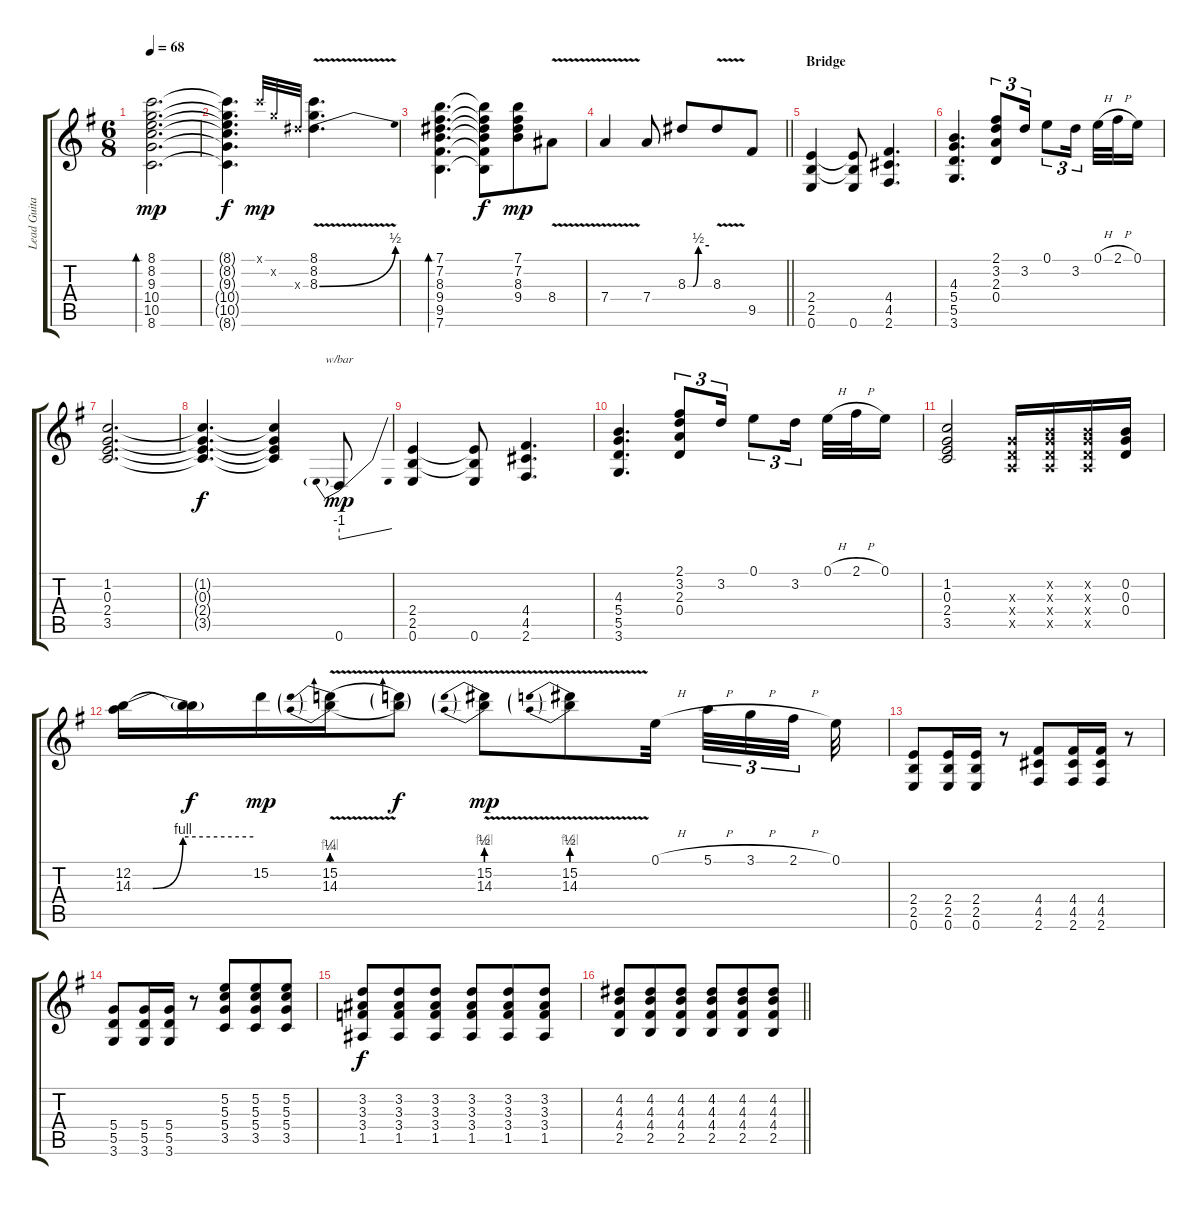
\track ("Lead Guitar (Rune Kjeldsen)" "Lead Guita") {instrument distortionguitar}
\staff {score tabs}
\tuning (E4 B3 G3 D3 A2 E2) {hide}
\ts (6 8)
\tempo 68
\clef g2
\ks eminor
(8.1 8.2 9.3 10.4 10.5 8.6).2{d bd 120 dy mp} |
(8.1{t} 8.2{t} 9.3{t} 10.4{t} 10.5{t} 8.6{t}).4{d dy f} 8.1{x}.32{gr onbeat dy mp} 8.2{x}.32{gr onbeat} 8.3{x}.32{gr onbeat} (8.1{v} 8.2{v} 8.3{be (bend 0 0 60 2) v}).4{d} |
(7.1 7.2 8.3 9.4 9.5 7.6).4{d bd 120} (7.1{t} 7.2{t} 8.3{t} 9.4{t} 9.5{t} 7.6{t}).8{dy f} (7.1 7.2 8.3 9.4).8{dy mp} 8.4{v}.8 |
\barLineRight lightlight
7.4{v}.4 7.4.8 8.3{be (custom 0 0 15 0 30 2 60 2)}.8 8.3{v}.8 9.5.8 |
\section ("" "Bridge")
(2.4 2.5 0.6).4 (2.4{t} 2.5{t} 0.6).8 (4.4 4.5 2.6).4{d} |
(4.3 5.4 5.5 3.6).4{d} (2.1 3.2 2.3 0.4).8{tu (3 2)} 3.2.16{tu (3 2)} 0.1.8{tu (3 2)} 3.2.16{tu (3 2) beam splitsecondary} 0.1{h}.32 2.1{h}.32 0.1.16 |
(1.2 0.3 2.4 3.5).2{d} |
(1.2{t} 0.3{t} 2.4{t} 3.5{t}).4{d dy f} (1.2{t} 0.3{t} 2.4{t} 3.5{t}).4 0.6.8{tbe (predivedive default 0 -4 60 0) dy mp} |
(2.4 2.5 0.6).4 (2.4{t} 2.5{t} 0.6).8 (4.4 4.5 2.6).4{d} |
(4.3 5.4 5.5 3.6).4{d} (2.1 3.2 2.3 0.4).8{tu (3 2)} 3.2.16{tu (3 2)} 0.1.8{tu (3 2)} 3.2.16{tu (3 2) beam splitsecondary} 0.1{h}.32 2.1{h}.32 0.1.16 |
(1.2 0.3 2.4 3.5).2 (0.3{x} 0.4{x} 0.5{x}).16 (0.2{x} 0.3{x} 0.4{x} 0.5{x}).16 (0.2{x} 0.3{x} 0.4{x} 0.5{x}).16 (0.2 0.3 0.4).16 |
(12.2 14.3{be (custom 0 0 10 0 25 4 60 4)}).16 (12.2{t} 14.3{t}).16{dy f} 15.2.16{dy mp} (15.2{be (prebend 0 1 60 1) v} 14.3{be (prebend 0 4 60 4) v}).16 (15.2{t} 14.3{t}).8{dy f} (15.2{be (prebend 0 2 60 2) v} 14.3{be (prebend 0 4 60 4) v}).8{dy mp} (15.2{be (prebend 0 2 60 2) v} 14.3{be (prebend 0 4 60 4)}).8 0.1{h}.32{beam splitsecondary} 5.1{h}.32{tu (3 2)} 3.1{h}.32{tu (3 2)} 2.1{h}.32{tu (3 2) beam splitsecondary} 0.1.32 |
(2.4 2.5 0.6).8 (2.4 2.5 0.6).16 (2.4 2.5 0.6).16 r.8 (4.4 4.5 2.6).8 (4.4 4.5 2.6).16 (4.4 4.5 2.6).16 r.8 |
(5.4 5.5 3.6).8 (5.4 5.5 3.6).16 (5.4 5.5 3.6).16 r.8 (5.2 5.3 5.4 3.5).8 (5.2 5.3 5.4 3.5).8 (5.2 5.3 5.4 3.5).8 |
(3.2 3.3 3.4 1.5).8{dy f} (3.2 3.3 3.4 1.5).8 (3.2 3.3 3.4 1.5).8 (3.2 3.3 3.4 1.5).8 (3.2 3.3 3.4 1.5).8 (3.2 3.3 3.4 1.5).8 |
\barLineRight lightlight
(4.2 4.3 4.4 2.5).8 (4.2 4.3 4.4 2.5).8 (4.2 4.3 4.4 2.5).8 (4.2 4.3 4.4 2.5).8 (4.2 4.3 4.4 2.5).8 (4.2 4.3 4.4 2.5).8
